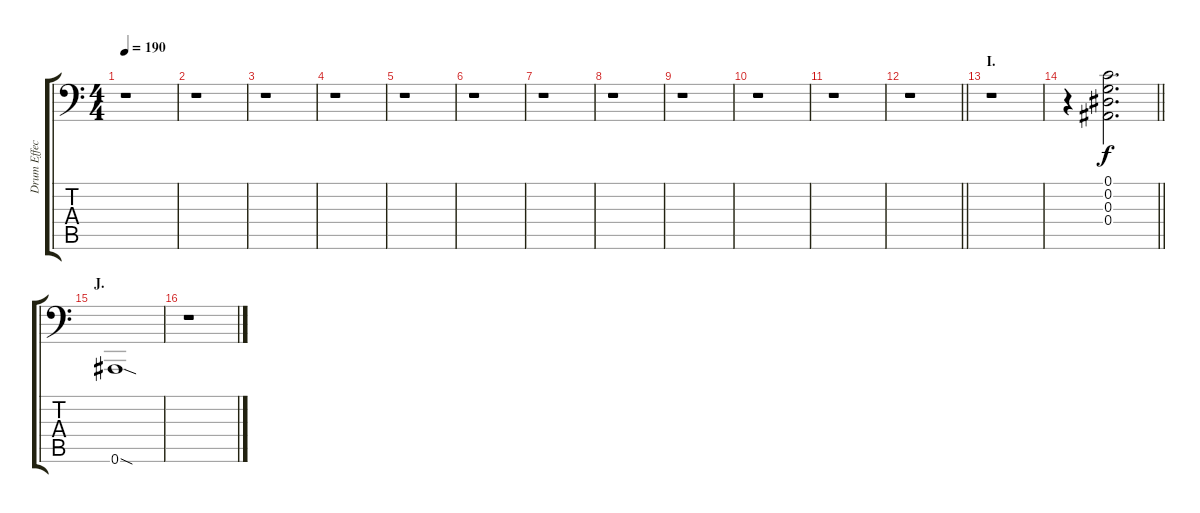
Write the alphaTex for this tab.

\track ("Drum Effects" "Drum Effec") {instrument ocarina}
\staff {score tabs}
\tuning (C4 G3 Eb3 Bb2 F2 Bb1) {hide}
\ts (4 4)
\tempo 190
\clef f4
\ks c
r.1{dy ff} |
r.1 |
r.1 |
r.1 |
r.1 |
r.1 |
r.1 |
r.1 |
r.1 |
r.1 |
r.1 |
\barLineRight lightlight
r.1 |
\section ("" "I.")
r.1{volume 14 instrument reversecymbal} |
\barLineRight lightlight
r.4 (0.1 0.2 0.3 0.4).2{d dy f} |
\section ("" "J.")
0.6{sod}.1{volume 16 instrument ocarina} |
r.1
